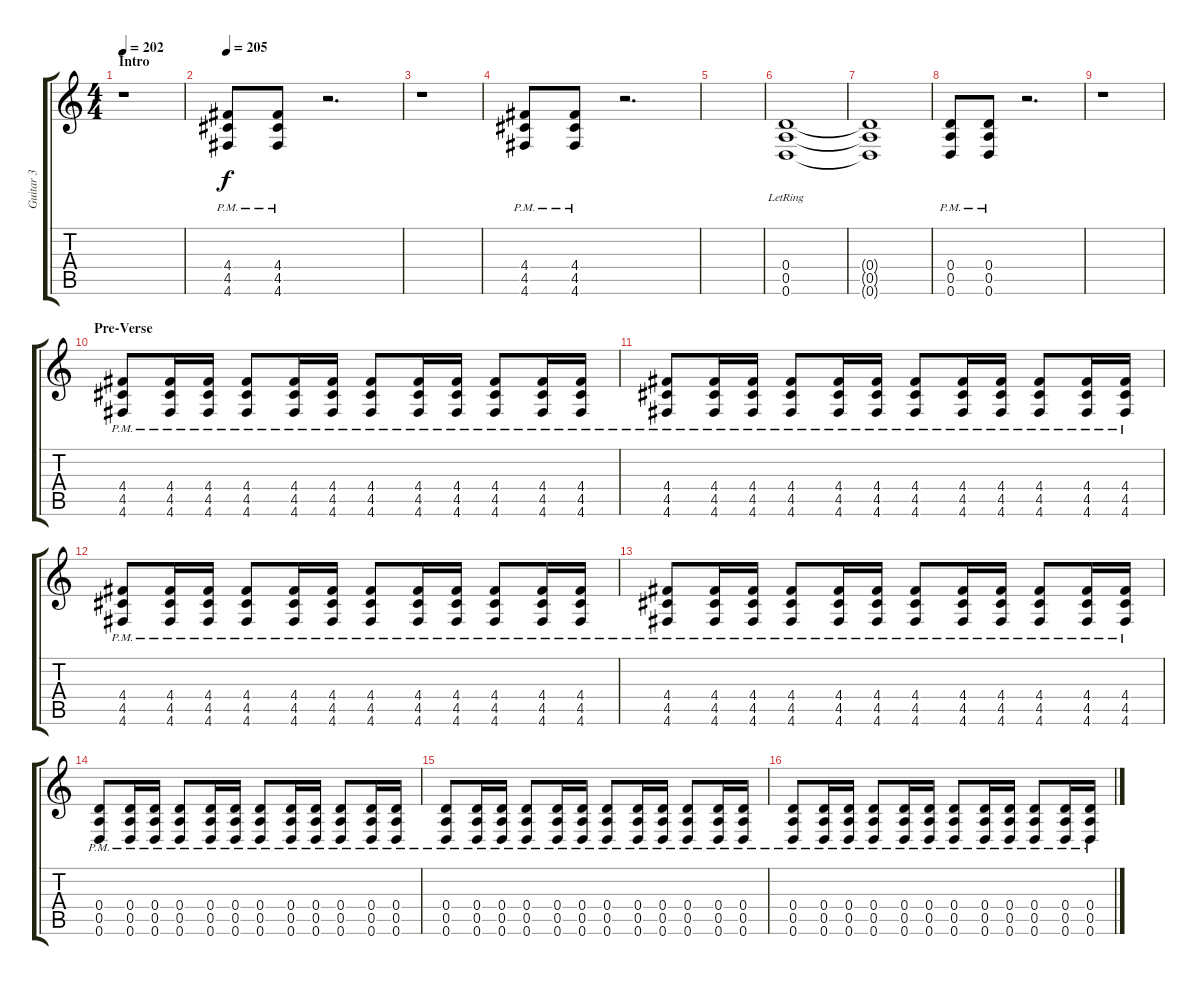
\track ("Guitar 3" "Guitar 3") {instrument overdrivenguitar}
\staff {score tabs}
\tuning (E4 B3 G3 D3 A2 D2) {hide}
\ts (4 4)
\section ("" "Intro")
\tempo 202
\tempo 220
\tempo 202
\clef g2
\ks c
r.1{dy f instrument overdrivenguitar} |
\tempo 202
\tempo 205
(4.4{pm} 4.5{pm} 4.6{pm}).8 (4.4{pm} 4.5{pm} 4.6{pm}).8 r.2{d} |
r.1 |
(4.4{pm} 4.5{pm} 4.6{pm}).8 (4.4{pm} 4.5{pm} 4.6{pm}).8 r.2{d} |
|
(0.4{lr} 0.5{lr} 0.6{lr}).1 |
(0.4{t} 0.5{t} 0.6{t}).1 |
(0.4{pm} 0.5{pm} 0.6{pm}).8 (0.4{pm} 0.5{pm} 0.6{pm}).8 r.2{d} |
r.1 |
\section ("" "Pre-Verse")
(4.4{pm} 4.5{pm} 4.6{pm}).8 (4.4{pm} 4.5{pm} 4.6{pm}).16 (4.4{pm} 4.5{pm} 4.6{pm}).16 (4.4{pm} 4.5{pm} 4.6{pm}).8 (4.4{pm} 4.5{pm} 4.6{pm}).16 (4.4{pm} 4.5{pm} 4.6{pm}).16 (4.4{pm} 4.5{pm} 4.6{pm}).8 (4.4{pm} 4.5{pm} 4.6{pm}).16 (4.4{pm} 4.5{pm} 4.6{pm}).16 (4.4{pm} 4.5{pm} 4.6{pm}).8 (4.4{pm} 4.5{pm} 4.6{pm}).16 (4.4{pm} 4.5{pm} 4.6{pm}).16 |
(4.4{pm} 4.5{pm} 4.6{pm}).8 (4.4{pm} 4.5{pm} 4.6{pm}).16 (4.4{pm} 4.5{pm} 4.6{pm}).16 (4.4{pm} 4.5{pm} 4.6{pm}).8 (4.4{pm} 4.5{pm} 4.6{pm}).16 (4.4{pm} 4.5{pm} 4.6{pm}).16 (4.4{pm} 4.5{pm} 4.6{pm}).8 (4.4{pm} 4.5{pm} 4.6{pm}).16 (4.4{pm} 4.5{pm} 4.6{pm}).16 (4.4{pm} 4.5{pm} 4.6{pm}).8 (4.4{pm} 4.5{pm} 4.6{pm}).16 (4.4{pm} 4.5{pm} 4.6{pm}).16 |
(4.4{pm} 4.5{pm} 4.6{pm}).8 (4.4{pm} 4.5{pm} 4.6{pm}).16 (4.4{pm} 4.5{pm} 4.6{pm}).16 (4.4{pm} 4.5{pm} 4.6{pm}).8 (4.4{pm} 4.5{pm} 4.6{pm}).16 (4.4{pm} 4.5{pm} 4.6{pm}).16 (4.4{pm} 4.5{pm} 4.6{pm}).8 (4.4{pm} 4.5{pm} 4.6{pm}).16 (4.4{pm} 4.5{pm} 4.6{pm}).16 (4.4{pm} 4.5{pm} 4.6{pm}).8 (4.4{pm} 4.5{pm} 4.6{pm}).16 (4.4{pm} 4.5{pm} 4.6{pm}).16 |
(4.4{pm} 4.5{pm} 4.6{pm}).8 (4.4{pm} 4.5{pm} 4.6{pm}).16 (4.4{pm} 4.5{pm} 4.6{pm}).16 (4.4{pm} 4.5{pm} 4.6{pm}).8 (4.4{pm} 4.5{pm} 4.6{pm}).16 (4.4{pm} 4.5{pm} 4.6{pm}).16 (4.4{pm} 4.5{pm} 4.6{pm}).8 (4.4{pm} 4.5{pm} 4.6{pm}).16 (4.4{pm} 4.5{pm} 4.6{pm}).16 (4.4{pm} 4.5{pm} 4.6{pm}).8 (4.4{pm} 4.5{pm} 4.6{pm}).16 (4.4{pm} 4.5{pm} 4.6{pm}).16 |
(0.4{pm} 0.5{pm} 0.6{pm}).8 (0.4{pm} 0.5{pm} 0.6{pm}).16 (0.4{pm} 0.5{pm} 0.6{pm}).16 (0.4{pm} 0.5{pm} 0.6{pm}).8 (0.4{pm} 0.5{pm} 0.6{pm}).16 (0.4{pm} 0.5{pm} 0.6{pm}).16 (0.4{pm} 0.5{pm} 0.6{pm}).8 (0.4{pm} 0.5{pm} 0.6{pm}).16 (0.4{pm} 0.5{pm} 0.6{pm}).16 (0.4{pm} 0.5{pm} 0.6{pm}).8 (0.4{pm} 0.5{pm} 0.6{pm}).16 (0.4{pm} 0.5{pm} 0.6{pm}).16 |
(0.4{pm} 0.5{pm} 0.6{pm}).8 (0.4{pm} 0.5{pm} 0.6{pm}).16 (0.4{pm} 0.5{pm} 0.6{pm}).16 (0.4{pm} 0.5{pm} 0.6{pm}).8 (0.4{pm} 0.5{pm} 0.6{pm}).16 (0.4{pm} 0.5{pm} 0.6{pm}).16 (0.4{pm} 0.5{pm} 0.6{pm}).8 (0.4{pm} 0.5{pm} 0.6{pm}).16 (0.4{pm} 0.5{pm} 0.6{pm}).16 (0.4{pm} 0.5{pm} 0.6{pm}).8 (0.4{pm} 0.5{pm} 0.6{pm}).16 (0.4{pm} 0.5{pm} 0.6{pm}).16 |
(0.4{pm} 0.5{pm} 0.6{pm}).8 (0.4{pm} 0.5{pm} 0.6{pm}).16 (0.4{pm} 0.5{pm} 0.6{pm}).16 (0.4{pm} 0.5{pm} 0.6{pm}).8 (0.4{pm} 0.5{pm} 0.6{pm}).16 (0.4{pm} 0.5{pm} 0.6{pm}).16 (0.4{pm} 0.5{pm} 0.6{pm}).8 (0.4{pm} 0.5{pm} 0.6{pm}).16 (0.4{pm} 0.5{pm} 0.6{pm}).16 (0.4{pm} 0.5{pm} 0.6{pm}).8 (0.4{pm} 0.5{pm} 0.6{pm}).16 (0.4{pm} 0.5{pm} 0.6{pm}).16
